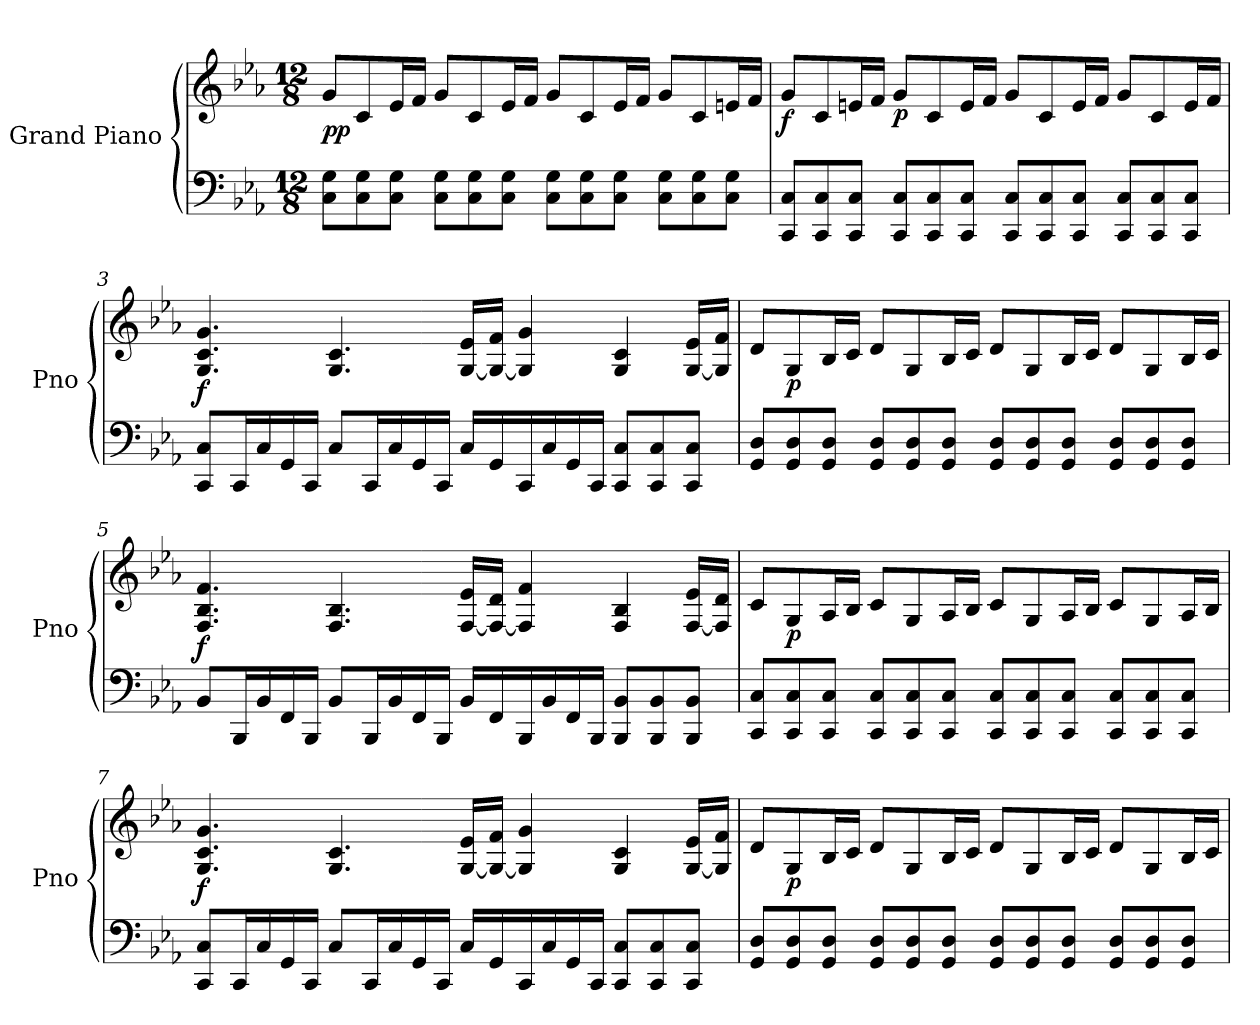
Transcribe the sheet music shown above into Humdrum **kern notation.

**kern	**kern	**dynam
*part1	*part1	*part1
*staff2	*staff1	*staff1/2
*I"Grand Piano	*	*
*I'Pno	*	*
*stria5	*stria5	*
*clefF4	*clefG2	*
*k[b-e-a-]	*k[b-e-a-]	*
*M12/8	*M12/8	*
*MM100	*MM100	*
=1	=1	=1
!	!	!LO:DY:b
8G 8CL	8gL	pp
8G 8C	8c	.
8G 8CJ	16e-L	.
.	16fJJ	.
8G 8CL	8gL	.
8G 8C	8c	.
8G 8CJ	16e-L	.
.	16fJJ	.
8G 8CL	8gL	.
8G 8C	8c	.
8C 8GJ	16e-L	.
.	16fJJ	.
8G 8CL	8gL	.
8C 8G	8c	.
8C 8GJ	16enL	.
.	16fJJ	.
=2	=2	=2
!	!	!LO:DY:b
8C 8CCL	8gL	f
8C 8CC	8c	.
8C 8CCJ	16enL	.
.	16fJJ	.
!	!	!LO:DY:b
8C 8CCL	8gL	p
8C 8CC	8c	.
8C 8CCJ	16eL	.
.	16fJJ	.
8C 8CCL	8gL	.
8C 8CC	8c	.
8C 8CCJ	16eL	.
.	16fJJ	.
8C 8CCL	8gL	.
8C 8CC	8c	.
8C 8CCJ	16eL	.
.	16fJJ	.
=3	=3	=3
!	!	!LO:DY:b
8C 8CCL	4.g 4.c 4.G	f
16CCL	.	.
16C	.	.
16GG	.	.
16CCJJ	.	.
8CL	4.c 4.G	.
16CCL	.	.
16C	.	.
16GG	.	.
16CCJJ	.	.
16CLL	16e- [16GLL	.
16GG	16G_ 16fJJ	.
16CC	4g 4G]	.
16C	.	.
16GG	.	.
16CCJJ	.	.
8C 8CCL	4c 4G	.
8CC 8C	.	.
8C 8CCJ	16e- [16GLL	.
.	16f 16G]JJ	.
=4	=4	=4
8D 8GGL	8dL	.
!	!	!LO:DY:b
8D 8GG	8G	p
8D 8GGJ	16B-L	.
.	16cJJ	.
8D 8GGL	8dL	.
8D 8GG	8G	.
8D 8GGJ	16B-L	.
.	16cJJ	.
8GG 8DL	8dL	.
8D 8GG	8G	.
8D 8GGJ	16B-L	.
.	16cJJ	.
8D 8GGL	8dL	.
8D 8GG	8G	.
8D 8GGJ	16B-L	.
.	16cJJ	.
=5	=5	=5
!	!	!LO:DY:b
8BB-L	4.f 4.B- 4.F	f
16BBB-L	.	.
16BB-	.	.
16FF	.	.
16BBB-JJ	.	.
8BB-L	4.B- 4.F	.
16BBB-L	.	.
16BB-	.	.
16FF	.	.
16BBB-JJ	.	.
16BB-LL	16e- [16FLL	.
16FF	16d 16F_JJ	.
16BBB-	4f 4F]	.
16BB-	.	.
16FF	.	.
16BBB-JJ	.	.
8BB- 8BBB-L	4B- 4F	.
8BB- 8BBB-	.	.
8BB- 8BBB-J	16e- [16FLL	.
.	16d 16F]JJ	.
=6	=6	=6
8C 8CCL	8cL	.
!	!	!LO:DY:b
8C 8CC	8G	p
8C 8CCJ	16A-L	.
.	16B-JJ	.
8C 8CCL	8cL	.
8C 8CC	8G	.
8C 8CCJ	16A-L	.
.	16B-JJ	.
8C 8CCL	8cL	.
8C 8CC	8G	.
8C 8CCJ	16A-L	.
.	16B-JJ	.
8C 8CCL	8cL	.
8C 8CC	8G	.
8C 8CCJ	16A-L	.
.	16B-JJ	.
=7	=7	=7
!	!	!LO:DY:b
8CC 8CL	4.g 4.c 4.G	f
16CCL	.	.
16C	.	.
16GG	.	.
16CCJJ	.	.
8CL	4.c 4.G	.
16CCL	.	.
16C	.	.
16GG	.	.
16CCJJ	.	.
16CLL	16e- [16GLL	.
16GG	16f 16G_JJ	.
16CC	4g 4G]	.
16C	.	.
16GG	.	.
16CCJJ	.	.
8C 8CCL	4c 4G	.
8C 8CC	.	.
8C 8CCJ	16e- [16GLL	.
.	16f 16G]JJ	.
=8	=8	=8
8D 8GGL	8dL	.
!	!	!LO:DY:b
8D 8GG	8G	p
8D 8GGJ	16B-L	.
.	16cJJ	.
8D 8GGL	8dL	.
8D 8GG	8G	.
8D 8GGJ	16B-L	.
.	16cJJ	.
8D 8GGL	8dL	.
8D 8GG	8G	.
8D 8GGJ	16B-L	.
.	16cJJ	.
8D 8GGL	8dL	.
8D 8GG	8G	.
8D 8GGJ	16B-L	.
.	16cJJ	.
=	=	=
*-	*-	*-
